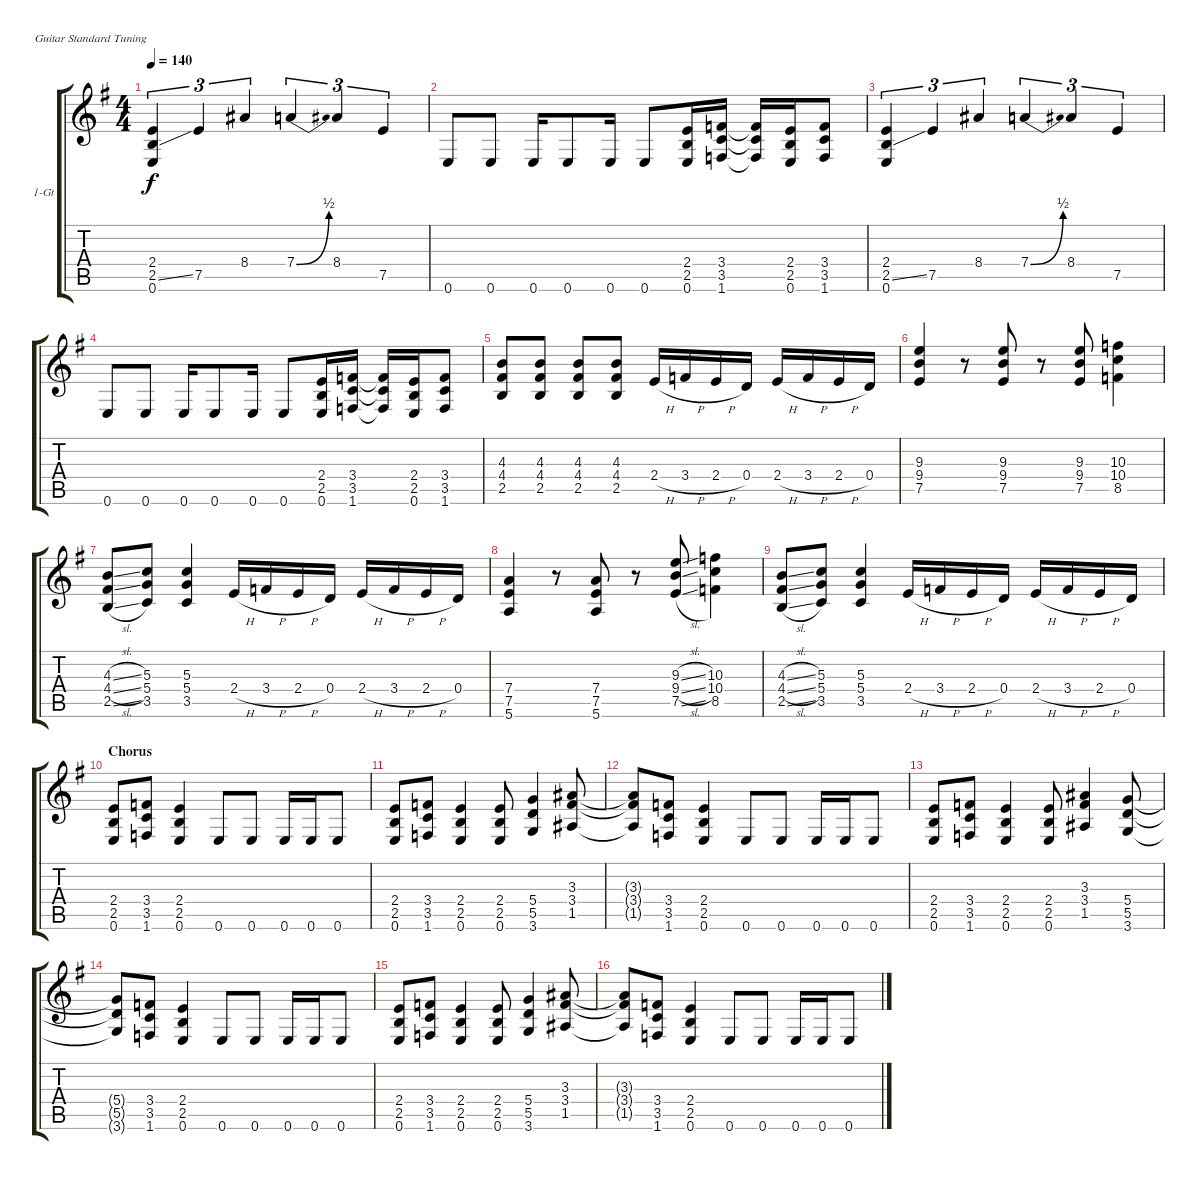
\bracketExtendMode groupsimilarinstruments
\firstSystemTrackNameOrientation horizontal
\otherSystemsTrackNameOrientation horizontal
\track ("1-Gt" "1-Gt") {instrument distortionguitar}
\staff {score tabs}
\tuning (E4 B3 G3 D3 A2 E2)
\ts (4 4)
\tempo 140
\clef g2
\scale
1.05549
\ks g
(2.4 2.5{ss} 0.6).4{tu (3 2) dy f} 7.5.4{tu (3 2)} 8.4.4{tu (3 2)} 7.4{be (bend 0 0 60 2)}.4{tu (3 2)} 8.4.4{tu (3 2)} 7.5.4{tu (3 2)} |
\scale
0.944515 0.6.8 0.6.8 0.6.16 0.6.8 0.6.16 0.6.8 (2.4 2.5 0.6).16 (3.4 3.5 1.6).16 (1.6{t} 3.5{t} 3.4{t}).16 (2.4 2.5 0.6).16 (3.4 3.5 1.6).8 |
\scale
1.05549 (2.4 2.5{ss} 0.6).4{tu (3 2)} 7.5.4{tu (3 2)} 8.4.4{tu (3 2)} 7.4{be (bend 0 0 60 2)}.4{tu (3 2)} 8.4.4{tu (3 2)} 7.5.4{tu (3 2)} |
\scale
0.944515 0.6.8 0.6.8 0.6.16 0.6.8 0.6.16 0.6.8 (2.4 2.5 0.6).16 (3.4 3.5 1.6).16 (1.6{t} 3.5{t} 3.4{t}).16 (2.4 2.5 0.6).16 (3.4 3.5 1.6).8 |
\scale
1.05549 (4.3 4.4 2.5).8 (4.3 4.4 2.5).8 (4.3 4.4 2.5).8 (4.3 4.4 2.5).8 2.4{h}.16 3.4{h}.16 2.4{h}.16 0.4.16 2.4{h}.16 3.4{h}.16 2.4{h}.16 0.4.16 |
\scale
0.944515 (9.3 9.4 7.5).4 r.8 (9.3 9.4 7.5).8 r.8 (9.3 9.4 7.5).8 (10.3 10.4 8.5).4 |
\scale
1.05549 (4.3{sl} 4.4{sl} 2.5{sl}).8 (5.3 5.4 3.5).8 (5.3 5.4 3.5).4 2.4{h}.16 3.4{h}.16 2.4{h}.16 0.4.16 2.4{h}.16 3.4{h}.16 2.4{h}.16 0.4.16 |
\scale
0.944515 (7.4 7.5 5.6).4 r.8 (7.4 7.5 5.6).8 r.8 (9.3{sl} 9.4{sl} 7.5{sl}).8 (10.3 10.4 8.5).4 |
\scale
1.05549 (4.3{sl} 4.4{sl} 2.5{sl}).8 (5.3 5.4 3.5).8 (5.3 5.4 3.5).4 2.4{h}.16 3.4{h}.16 2.4{h}.16 0.4.16 2.4{h}.16 3.4{h}.16 2.4{h}.16 0.4.16 |
\section ("" "Chorus")
\scale
0.944515 (2.4 2.5 0.6).8 (3.4 3.5 1.6).8 (2.4 2.5 0.6).4 0.6.8 0.6.8 0.6.16 0.6.16 0.6.8 |
\scale
1.05549 (2.4 2.5 0.6).8 (3.4 3.5 1.6).8 (2.4 2.5 0.6).4 (2.4 2.5 0.6).8 (5.4 5.5 3.6).4 (3.3 3.4 1.5).8 |
\scale
0.944515 (3.3{t} 3.4{t} 1.5{t}).8 (3.4 3.5 1.6).8 (2.4 2.5 0.6).4 0.6.8 0.6.8 0.6.16 0.6.16 0.6.8 |
\scale
1.05549 (2.4 2.5 0.6).8 (3.4 3.5 1.6).8 (2.4 2.5 0.6).4 (2.4 2.5 0.6).8 (3.3 3.4 1.5).4 (5.4 5.5 3.6).8 |
\scale
0.944515 (5.4{t} 3.6{t} 5.5{t}).8 (3.4 3.5 1.6).8 (2.4 2.5 0.6).4 0.6.8 0.6.8 0.6.16 0.6.16 0.6.8 |
\scale
1.05549 (2.4 2.5 0.6).8 (3.4 3.5 1.6).8 (2.4 2.5 0.6).4 (2.4 2.5 0.6).8 (5.4 5.5 3.6).4 (3.3 3.4 1.5).8 |
\scale
0.944515 (3.3{t} 3.4{t} 1.5{t}).8 (3.4 3.5 1.6).8 (2.4 2.5 0.6).4 0.6.8 0.6.8 0.6.16 0.6.16 0.6.8
